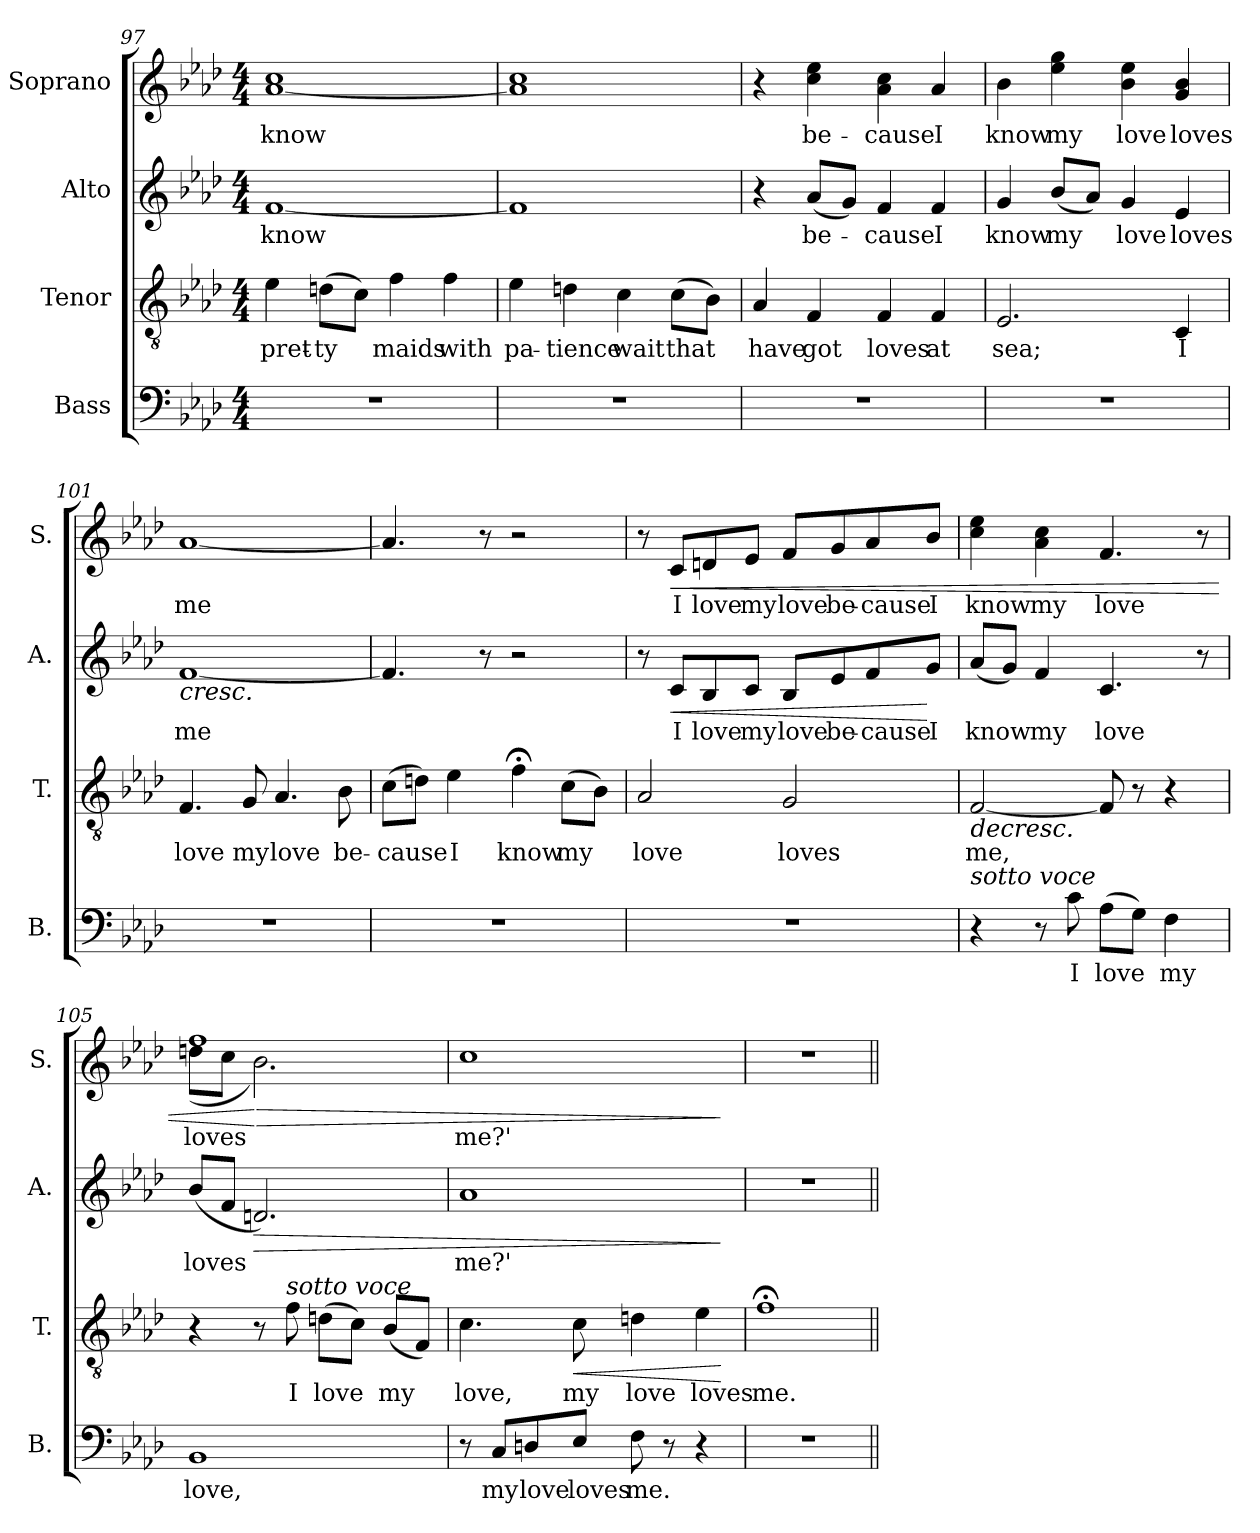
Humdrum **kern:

**kern	**text	**kern	**text	**dynam	**kern	**text	**dynam	**kern	**text	**dynam
*part4	*part4	*part3	*part3	*part3	*part2	*part2	*part2	*part1	*part1	*part1
*staff4	*staff4	*staff3	*staff3	*staff3	*staff2	*staff2	*staff2	*staff1	*staff1	*staff1
*I"Bass	*	*I"Tenor	*	*	*I"Alto	*	*	*I"Soprano	*	*
*I'B.	*	*I'T.	*	*	*I'A.	*	*	*I'S.	*	*
!!LO:PB:g=z
*clefF4	*	*clefGv2	*	*	*clefG2	*	*	*clefG2	*	*
*	*	*ITrd7c12	*	*	*	*	*	*	*	*
*k[b-e-a-d-]	*	*k[b-e-a-d-]	*	*	*k[b-e-a-d-]	*	*	*k[b-e-a-d-]	*	*
*A-:	*	*A-:	*	*	*A-:	*	*	*A-:	*	*
*M4/4	*	*M4/4	*	*	*M4/4	*	*	*M4/4	*	*
=97	=97	=97	=97	=97	=97	=97	=97	=97	=97	=97
!	!	!	!LO:LY:b	!	!	!LO:LY:b	!	!	!LO:LY:b	!
1r	.	4E-\	pret-	.	[1f	know	.	[1a- 1cc	know	.
!	!	!	!LO:LY:b	!	!	!	!	!	!	!
.	.	(>8Dn\L	-ty	.	.	.	.	.	.	.
.	.	8C\J)	.	.	.	.	.	.	.	.
!	!	!	!LO:LY:b	!	!	!	!	!	!	!
.	.	4F\	maids	.	.	.	.	.	.	.
!	!	!	!LO:LY:b	!	!	!	!	!	!	!
.	.	4F\	with	.	.	.	.	.	.	.
=98	=98	=98	=98	=98	=98	=98	=98	=98	=98	=98
!	!	!	!LO:LY:b	!	!	!	!	!	!	!
1r	.	4E-\	pa-	.	1f]	.	.	1a-] 1cc	.	.
!	!	!	!LO:LY:b	!	!	!	!	!	!	!
.	.	4Dn\	-tience	.	.	.	.	.	.	.
!	!	!	!LO:LY:b	!	!	!	!	!	!	!
.	.	4C\	wait	.	.	.	.	.	.	.
!	!	!	!LO:LY:b	!	!	!	!	!	!	!
.	.	(>8C\L	that	.	.	.	.	.	.	.
.	.	8BB-\J)	.	.	.	.	.	.	.	.
=99	=99	=99	=99	=99	=99	=99	=99	=99	=99	=99
!	!	!	!LO:LY:b	!	!	!	!	!	!	!
1r	.	4AA-/	have	.	4r	.	.	4r	.	.
!	!	!	!LO:LY:b	!	!	!LO:LY:b	!	!	!LO:LY:b	!
.	.	4FF/	got	.	(<8a-/L	be-	.	4cc\ 4ee-\	be-	.
.	.	.	.	.	8g/J)	.	.	.	.	.
!	!	!	!LO:LY:b	!	!	!LO:LY:b	!	!	!LO:LY:b	!
.	.	4FF/	loves	.	4f/	-cause	.	4a-\ 4cc\	-cause	.
!	!	!	!LO:LY:b	!	!	!LO:LY:b	!	!	!LO:LY:b	!
.	.	4FF/	at	.	4f/	I	.	4a-/	I	.
=100	=100	=100	=100	=100	=100	=100	=100	=100	=100	=100
!	!	!	!LO:LY:b	!	!	!LO:LY:b	!	!	!LO:LY:b	!
1r	.	2.EE-/	sea;	.	4g/	know	.	4b-\	know	.
!	!	!	!	!	!	!LO:LY:b	!	!	!LO:LY:b	!
.	.	.	.	.	(<8b-/L	my	.	4ee-\ 4gg\	my	.
.	.	.	.	.	8a-/J)	.	.	.	.	.
!	!	!	!	!	!	!LO:LY:b	!	!	!LO:LY:b	!
.	.	.	.	.	4g/	love	.	4b-\ 4ee-\	love	.
!	!	!	!LO:LY:b	!	!	!LO:LY:b	!	!	!LO:LY:b	!
.	.	4CC/	I	.	4e-/	loves	.	4g/ 4b-/	loves	.
=101	=101	=101	=101	=101	=101	=101	=101	=101	=101	=101
!	!	!	!LO:LY:b	!	!	!LO:LY:b	!LO:HP:b	!	!LO:LY:b	!
1r	.	4.FF/	love	.	[1f	me	<	[1a-	me	.
!	!	!	!LO:LY:b	!	!	!	!	!	!	!
.	.	8GG/	my	.	.	.	.	.	.	.
!	!	!	!LO:LY:b	!	!	!	!	!	!	!
.	.	4.AA-/	love	.	.	.	.	.	.	.
!	!	!	!LO:LY:b	!	!	!	!	!	!	!
.	.	8BB-\	be-	.	.	.	.	.	.	.
!!LO:LB:g=z
=102	=102	=102	=102	=102	=102	=102	=102	=102	=102	=102
!	!	!	!LO:LY:b	!	!	!	!	!	!	!
1r	.	(>8C\L	-cause	.	4.f/]	.	.	4.a-/]	.	.
.	.	8Dn\J)	.	.	.	.	.	.	.	.
!	!	!	!LO:LY:b	!	!	!	!	!	!	!
.	.	4E-\	I	.	.	.	.	.	.	.
.	.	.	.	.	8r	.	.	8r	.	.
!	!	!	!LO:LY:b	!	!	!	!	!	!	!
.	.	4F;<\	know	.	2r	.	.	2r	.	.
!	!	!	!LO:LY:b	!	!	!	!	!	!	!
.	.	(>8C\L	my	.	.	.	.	.	.	.
.	.	8BB-\J)	.	.	.	.	.	.	.	.
=103	=103	=103	=103	=103	=103	=103	=103	=103	=103	=103
!	!	!	!LO:LY:b	!	!	!	!	!	!	!
1r	.	2AA-/	love	.	8r	.	.	8r	.	.
!	!	!	!	!	!	!LO:LY:b	!LO:HP:b	!	!LO:LY:b	!LO:HP:b
.	.	.	.	.	8c/L	I	<	8c/L	I	<
!	!	!	!	!	!	!LO:LY:b	!	!	!LO:LY:b	!
.	.	.	.	.	8B-/	love	.	8dn/	love	.
!	!	!	!	!	!	!LO:LY:b	!	!	!LO:LY:b	!
.	.	.	.	.	8c/J	my	.	8e-/J	my	.
!	!	!	!LO:LY:b	!	!	!LO:LY:b	!	!	!LO:LY:b	!
.	.	2GG/	loves	.	8B-/L	love	.	8f/L	love	.
!	!	!	!	!	!	!LO:LY:b	!	!	!LO:LY:b	!
.	.	.	.	.	8e-/	be-	.	8g/	be-	.
!	!	!	!	!	!	!LO:LY:b	!	!	!LO:LY:b	!
.	.	.	.	.	8f/	-cause	.	8a-/	-cause	.
!	!	!	!	!	!	!LO:LY:b	!	!	!LO:LY:b	!
.	.	.	.	.	8g/J	I	[	8b-/J	I	.
=104	=104	=104	=104	=104	=104	=104	=104	=104	=104	=104
!LO:TX:a:i:t=sotto voce	!	!	!	!	!	!	!	!	!	!
!	!	!	!LO:LY:b	!LO:HP:b	!	!LO:LY:b	!	!	!LO:LY:b	!
4r	.	[2FF/	me,	>	(<8a-/L	know	.	4cc\ 4ee-\	know	.
.	.	.	.	.	8g/J)	.	.	.	.	.
!	!	!	!	!	!	!LO:LY:b	!	!	!LO:LY:b	!
8r	.	.	.	.	4f/	my	.	4a-\ 4cc\	my	.
!	!LO:LY:b	!	!	!	!	!	!	!	!	!
8c\	I	.	.	.	.	.	.	.	.	.
!	!LO:LY:b	!	!	!	!	!LO:LY:b	!	!	!LO:LY:b	!
(>8A-\L	love	8FF/]	.	.	4.c/	love	.	4.f/	love	.
8G\J)	.	8r	.	.	.	.	.	.	.	.
!	!LO:LY:b	!	!	!	!	!	!	!	!	!
4F\	my	4r	.	.	.	.	.	.	.	.
.	.	.	.	.	8r	.	.	8r	.	.
!!LO:LB:g=z
=105	=105	=105	=105	=105	=105	=105	=105	=105	=105	=105
!	!LO:LY:b	!	!	!	!	!LO:LY:b	!	!	!LO:LY:b	!
*	*	*	*	*	*	*	*	*^	*	*
1BB-	love,	4r	.	.	(<8b-/L	loves	.	1ff	(<8ddn\L	loves	.
.	.	.	.	.	8f/J	.	.	.	8cc\J	.	.
!	!	!	!	!	!	!	!LO:HP:n=1:b	!	!	!	!LO:HP:n=1:b
.	.	8r	.	.	2.dn/)	.	[ >	.	2.b-\)	.	[ >
!	!	!LO:TX:a:i:t=sotto voce	!	!	!	!	!	!	!	!	!
!	!	!	!LO:LY:b	!	!	!	!	!	!	!	!
.	.	8F\	I	.	.	.	.	.	.	.	.
!	!	!	!LO:LY:b	!	!	!	!	!	!	!	!
.	.	(>8Dn\L	love	.	.	.	.	.	.	.	.
.	.	8C\J)	.	.	.	.	.	.	.	.	.
!	!	!	!LO:LY:b	!	!	!	!	!	!	!	!
.	.	(<8BB-/L	my	.	.	.	.	.	.	.	.
.	.	8FF/J)	.	.	.	.	.	.	.	.	.
*	*	*	*	*	*	*	*	*v	*v	*	*
=106	=106	=106	=106	=106	=106	=106	=106	=106	=106	=106
!	!	!	!LO:LY:b	!	!	!LO:LY:b	!	!	!LO:LY:b	!
8r	.	4.C\	love,	.	1a-	me?'	.	1cc	me?'	.
!	!LO:LY:b	!	!	!	!	!	!	!	!	!
8C/L	my	.	.	.	.	.	.	.	.	.
!	!LO:LY:b	!	!	!	!	!	!	!	!	!
8Dn/	love	.	.	.	.	.	.	.	.	.
!	!LO:LY:b	!	!LO:LY:b	!LO:HP:b	!	!	!	!	!	!
8E-/J	loves	8C\	my	<	.	.	.	.	.	.
!	!LO:LY:b	!	!LO:LY:b	!	!	!	!	!	!	!
8F\	me.	4Dn\	love	.	.	.	.	.	.	.
8r	.	.	.	.	.	.	.	.	.	.
!	!	!	!LO:LY:b	!	!	!	!	!	!	!
4r	.	4E-\	loves	.	.	.	.	.	.	.
.	.	.	.	] [	.	.	]	.	.	]
=107	=107	=107	=107	=107	=107	=107	=107	=107	=107	=107
!	!	!	!LO:LY:b	!	!	!	!	!	!	!
1r	.	1F;<	me.	.	1r	.	.	1r	.	.
=||	=||	=||	=||	=||	=||	=||	=||	=||	=||	=||
*-	*-	*-	*-	*-	*-	*-	*-	*-	*-	*-
